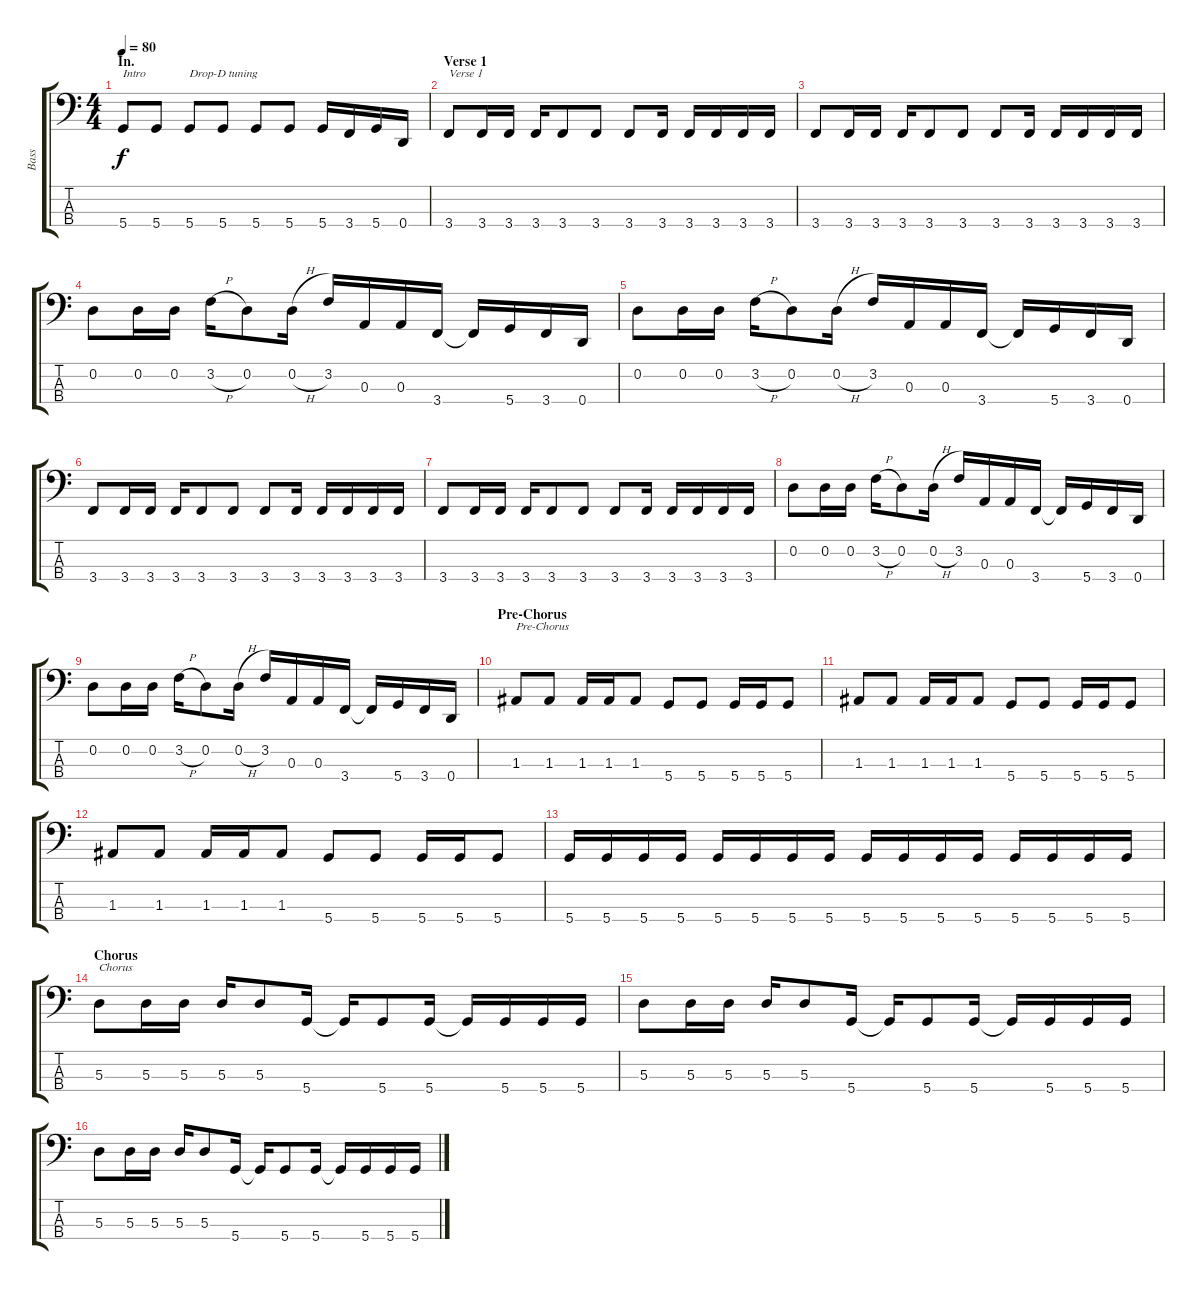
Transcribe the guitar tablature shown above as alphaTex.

\track ("Bass" "Bass") {instrument electricbassfinger}
\staff {score tabs}
\tuning (G2 D2 A1 D1) {hide}
\ts (4 4)
\section ("" "In.")
\tempo 80
\clef f4
\ks c
5.4.8{txt "Intro" dy f instrument electricbassfinger} 5.4.8 5.4.8{txt "Drop-D tuning"} 5.4.8 5.4.8 5.4.8 5.4.16 3.4.16 5.4.16 0.4.16 |
\section ("" "Verse 1")
3.4.8{txt "Verse 1"} 3.4.16 3.4.16 3.4.16 3.4.8 3.4.8 3.4.8 3.4.16 3.4.16 3.4.16 3.4.16 3.4.16 |
3.4.8 3.4.16 3.4.16 3.4.16 3.4.8 3.4.8 3.4.8 3.4.16 3.4.16 3.4.16 3.4.16 3.4.16 |
0.2.8 0.2.16 0.2.16 3.2{h}.16 0.2.8 0.2{h}.16 3.2.16 0.3.16 0.3.16 3.4.16 3.4{t}.16 5.4.16 3.4.16 0.4.16 |
0.2.8 0.2.16 0.2.16 3.2{h}.16 0.2.8 0.2{h}.16 3.2.16 0.3.16 0.3.16 3.4.16 3.4{t}.16 5.4.16 3.4.16 0.4.16 |
3.4.8 3.4.16 3.4.16 3.4.16 3.4.8 3.4.8 3.4.8 3.4.16 3.4.16 3.4.16 3.4.16 3.4.16 |
3.4.8 3.4.16 3.4.16 3.4.16 3.4.8 3.4.8 3.4.8 3.4.16 3.4.16 3.4.16 3.4.16 3.4.16 |
0.2.8 0.2.16 0.2.16 3.2{h}.16 0.2.8 0.2{h}.16 3.2.16 0.3.16 0.3.16 3.4.16 3.4{t}.16 5.4.16 3.4.16 0.4.16 |
0.2.8 0.2.16 0.2.16 3.2{h}.16 0.2.8 0.2{h}.16 3.2.16 0.3.16 0.3.16 3.4.16 3.4{t}.16 5.4.16 3.4.16 0.4.16 |
\section ("" "Pre-Chorus")
1.3.8{txt "Pre-Chorus"} 1.3.8 1.3.16 1.3.16 1.3.8 5.4.8 5.4.8 5.4.16 5.4.16 5.4.8 |
1.3.8 1.3.8 1.3.16 1.3.16 1.3.8 5.4.8 5.4.8 5.4.16 5.4.16 5.4.8 |
1.3.8 1.3.8 1.3.16 1.3.16 1.3.8 5.4.8 5.4.8 5.4.16 5.4.16 5.4.8 |
5.4.16 5.4.16 5.4.16 5.4.16 5.4.16 5.4.16 5.4.16 5.4.16 5.4.16 5.4.16 5.4.16 5.4.16 5.4.16 5.4.16 5.4.16 5.4.16 |
\section ("" "Chorus")
5.3.8{txt "Chorus"} 5.3.16 5.3.16 5.3.16 5.3.8 5.4.16 5.4{t}.16 5.4.8 5.4.16 5.4{t}.16 5.4.16 5.4.16 5.4.16 |
5.3.8 5.3.16 5.3.16 5.3.16 5.3.8 5.4.16 5.4{t}.16 5.4.8 5.4.16 5.4{t}.16 5.4.16 5.4.16 5.4.16 |
5.3.8 5.3.16 5.3.16 5.3.16 5.3.8 5.4.16 5.4{t}.16 5.4.8 5.4.16 5.4{t}.16 5.4.16 5.4.16 5.4.16
